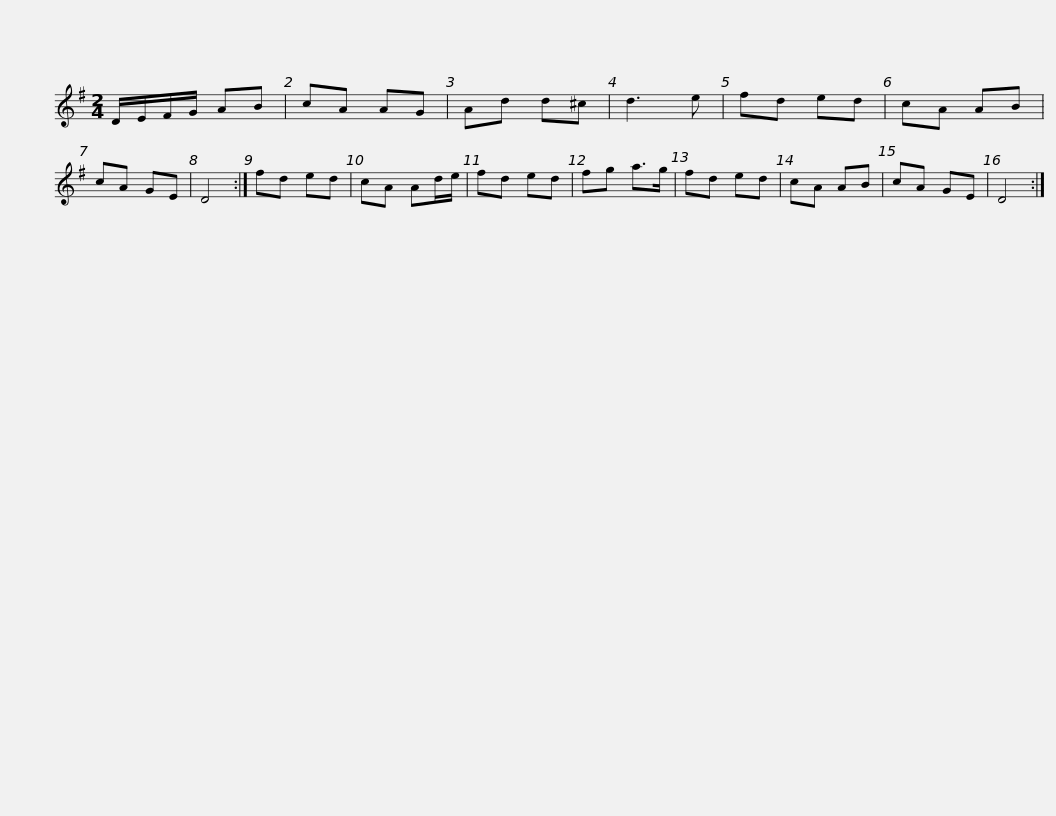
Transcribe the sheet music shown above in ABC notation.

X:1
L:1/8
M:2/4
I:linebreak $
K:G
V:1 treble
V:1
 D/E/F/G/ AB | cA AG | Ad d^c | d3 e | fd ed | %5
 cA AB | cA GE | D4 :| fd ed | cA Ad/e/ | %10
 fd ed |$ fg a>g | fd ed | cA AB | cA GE | %15
 D4 :| %16
